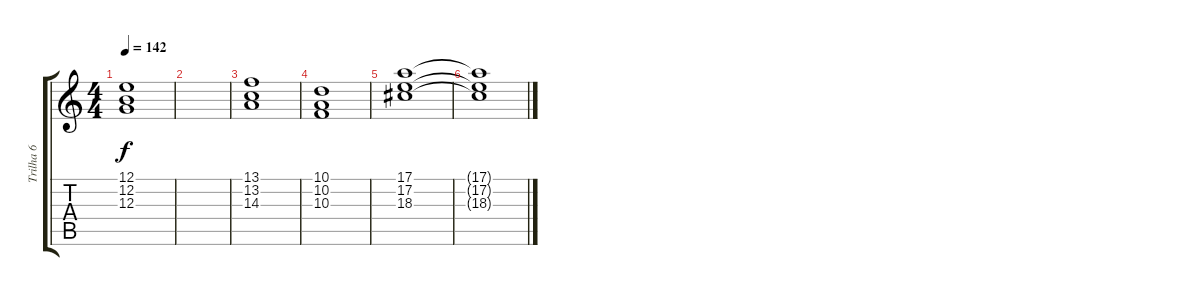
\track ("Trilha 6" "Trilha 6") {instrument acousticgrandpiano}
\staff {score tabs}
\tuning (E4 B3 G3 D3 A2 E2) {hide}
\ts (4 4)
\tempo 142
\clef g2
\ks c
(12.1 12.2 12.3).1{dy f} |
|
(13.1 13.2 14.3).1 |
(10.1 10.2 10.3).1 |
(17.1 17.2 18.3).1 |
(17.1{t} 17.2{t} 18.3{t}).1
